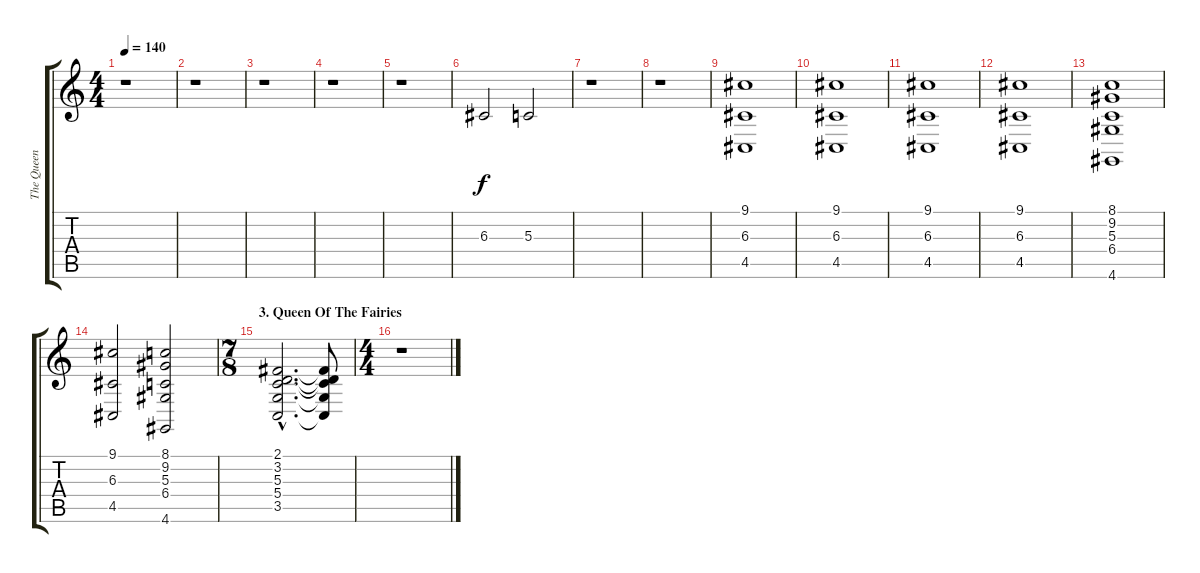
\track ("The Queen Of Fairies" "The Queen ") {instrument tubularbells}
\staff {score tabs}
\tuning (E4 B3 G3 D3 A2 E2) {hide}
\ts (4 4)
\tempo 140
\clef g2
\ks c
r.1{dy f} |
r.1 |
r.1 |
r.1 |
r.1 |
6.3.2 5.3.2 |
r.1 |
r.1 |
(9.1 6.3 4.5).1 |
(9.1 6.3 4.5).1 |
(9.1 6.3 4.5).1 |
(9.1 6.3 4.5).1 |
(8.1 9.2 5.3 6.4 4.6).1 |
(9.1 6.3 4.5).2 (8.1 9.2 5.3 6.4 4.6).2 |
\ts (7 8)
\section ("" "3. Queen Of The Fairies")
(2.1{hac} 3.2{hac} 5.3{hac} 5.4{hac} 3.5{hac}).2{d} (2.1{t} 3.2{t} 5.3{t} 5.4{t} 3.5{t}).8 |
\ts (4 4)
r.1
